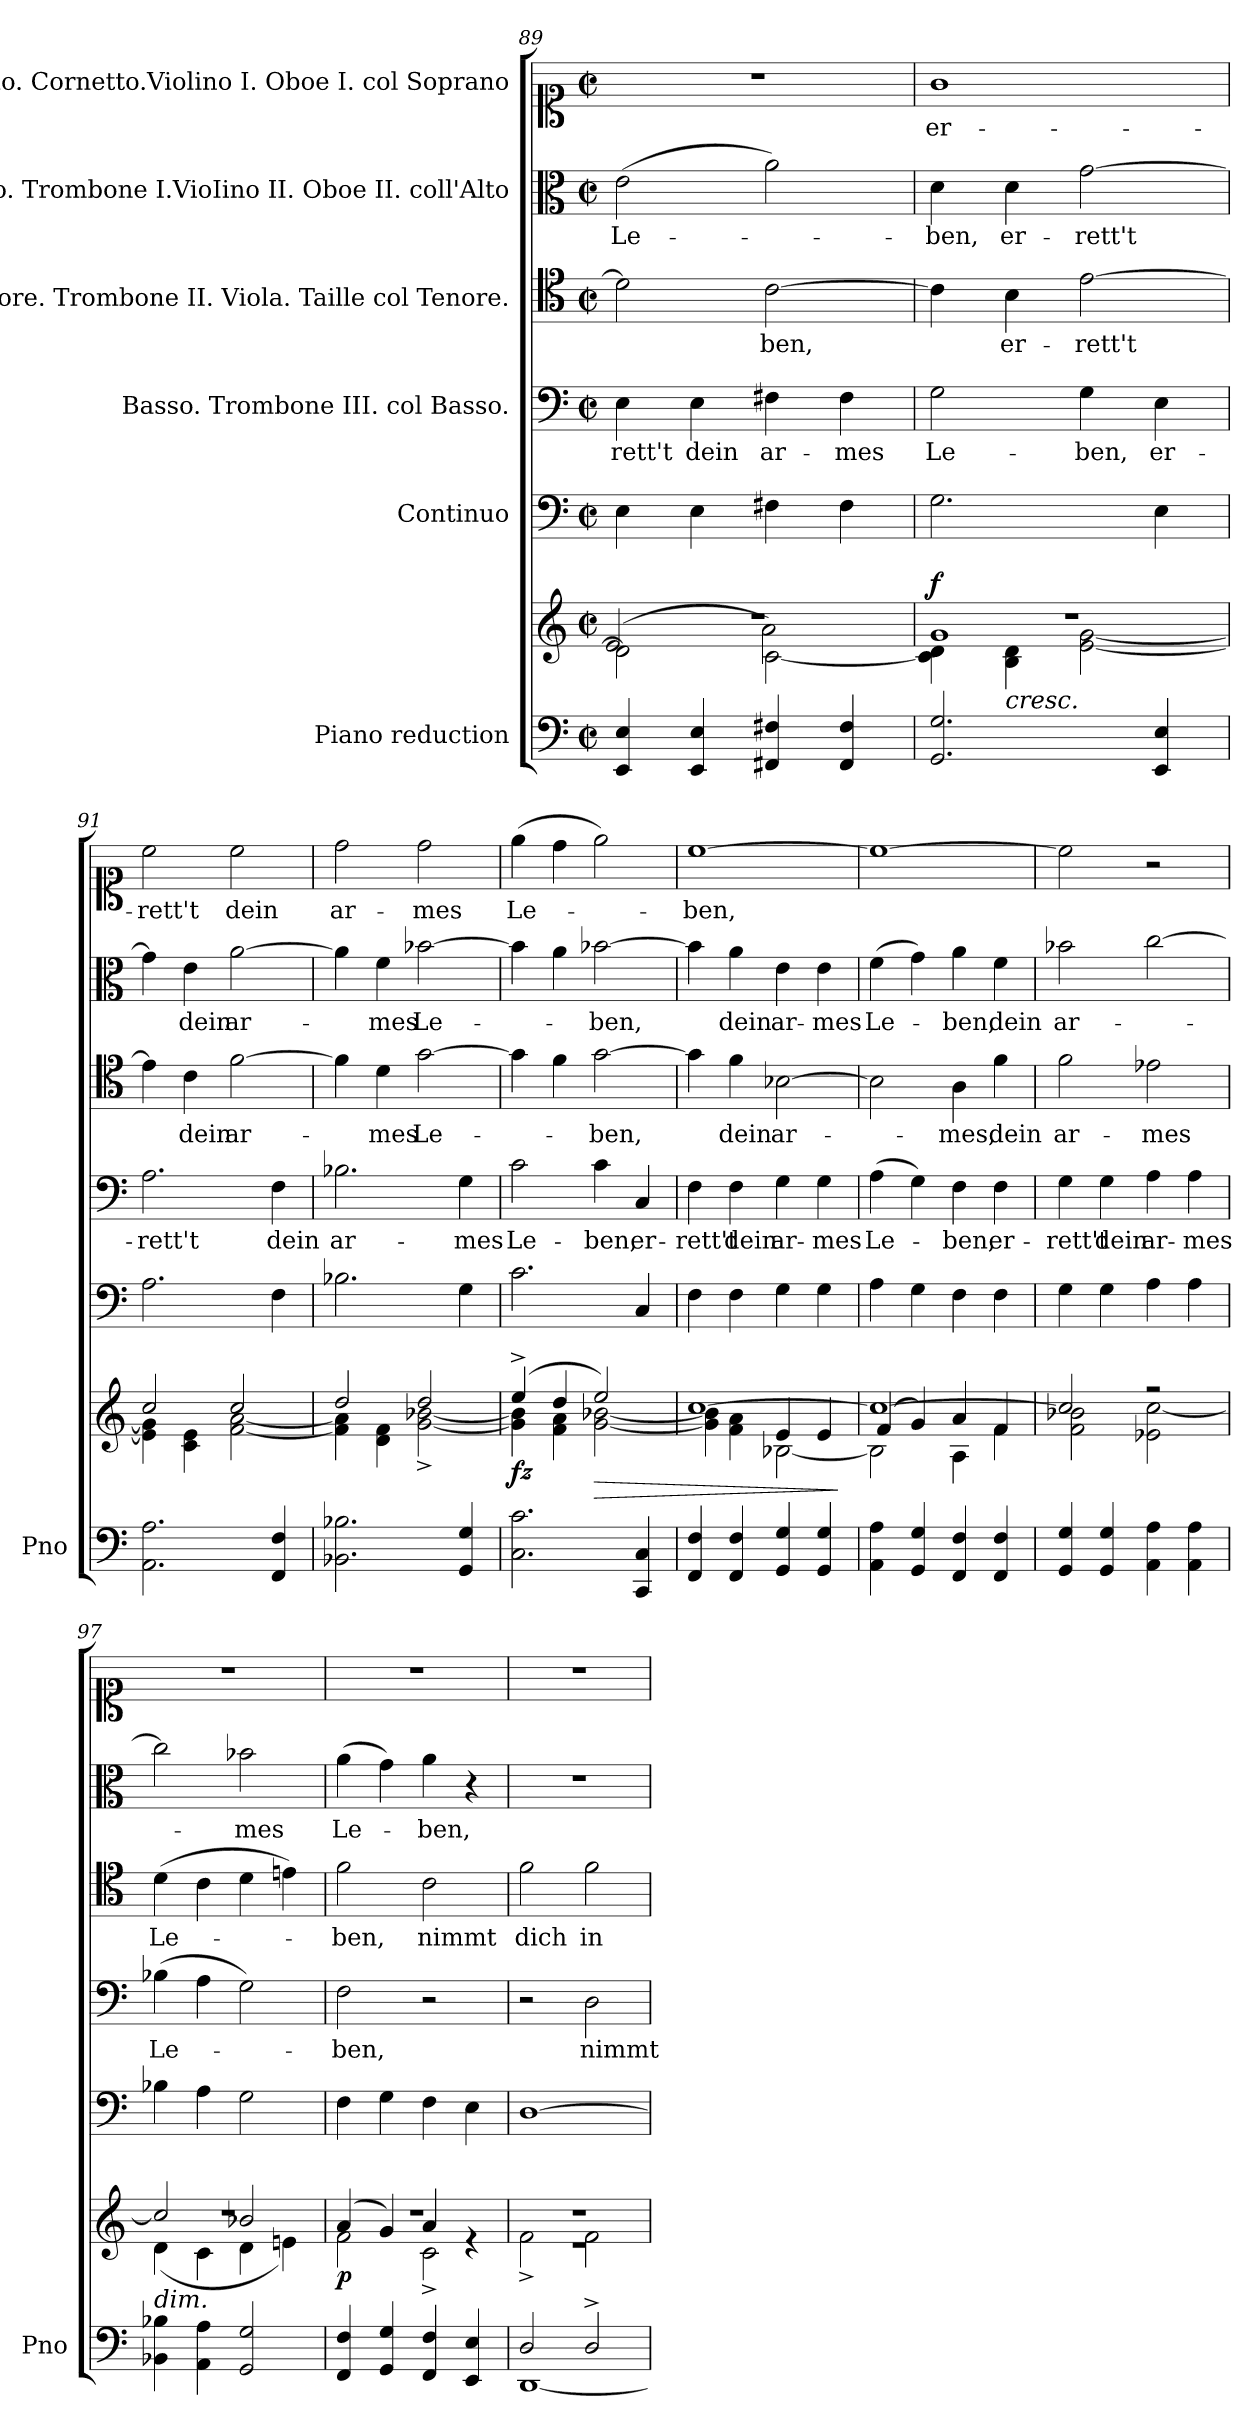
**kern	**kern	**dynam	**kern	**kern	**text	**kern	**text	**kern	**text	**kern	**text
*part6	*part6	*part6	*part5	*part4	*part4	*part3	*part3	*part2	*part2	*part1	*part1
*staff7	*staff6	*staff6/7	*staff5	*staff4	*staff4	*staff3	*staff3	*staff2	*staff2	*staff1	*staff1
*I"Piano reduction	*	*	*I"Continuo	*I"Basso. Trombone III. col Basso.	*	*I"Tenore.  Trombone II. Viola. Taille col Tenore.	*	*I"Alto. Trombone I.VioIino II. Oboe II. coll'Alto	*	*I"Soprano. Cornetto.Violino I. Oboe I. col Soprano	*
*I'Pno	*	*	*	*	*	*	*	*	*	*	*
*clefF4	*clefG2	*	*clefF4	*clefF4	*	*clefC4	*	*clefC3	*	*clefC1	*
*k[]	*k[]	*	*k[]	*k[]	*	*k[]	*	*k[]	*	*k[]	*
*M2/2	*M2/2	*	*M2/2	*M2/2	*	*M2/2	*	*M2/2	*	*M2/2	*
*met(c|)	*met(c|)	*	*met(c|)	*met(c|)	*	*met(c|)	*	*met(c|)	*	*met(c|)	*
=89	=89	=89	=89	=89	=89	=89	=89	=89	=89	=89	=89
*	*^	*	*	*	*	*	*	*	*	*	*
*	*	*^	*	*	*	*	*	*	*	*	*	*
!	!	!	!	!	!	!	!LO:LY:b	!	!	!	!LO:LY:b	!	!
4EE/ 4E/	1r	2d\]	(>2e/	.	4E\	4E\	-rett't	2d\]	.	(>2e\	Le-	1r	.
!	!	!	!	!	!	!	!LO:LY:b	!	!	!	!	!	!
4EE/ 4E/	.	.	.	.	4E\	4E\	dein	.	.	.	.	.	.
!	!	!	!	!	!	!	!LO:LY:b	!	!LO:LY:b	!	!	!	!
4FF#X/ 4F#X/	.	[2c\	2a\)	.	4F#X\	4F#X\	ar-	[2c\	-ben,	2a\)	.	.	.
!	!	!	!	!	!	!	!LO:LY:b	!	!	!	!	!	!
4FF#/ 4F#/	.	.	.	.	4F#\	4F#\	-mes	.	.	.	.	.	.
=90	=90	=90	=90	=90	=90	=90	=90	=90	=90	=90	=90	=90	=90
!	!	!	!	!LO:DY:a	!	!	!LO:LY:b	!	!	!	!LO:LY:b	!	!LO:LY:b
2.GG/ 2.G/	1r	4c\] 4d\	1g	f	2.G\	2G\	Le-	4c\]	.	4d\	-ben,	1g	er-
!	!	!LO:TX:b:i:t=cresc.	!	!	!	!	!	!	!	!	!	!	!
!	!	!	!	!	!	!	!	!	!LO:LY:b	!	!LO:LY:b	!	!
.	.	4B\ 4d\	.	.	.	.	.	4B\	er-	4d\	er-	.	.
!	!	!	!	!	!	!	!LO:LY:b	!	!LO:LY:b	!	!LO:LY:b	!	!
.	.	[2e\ [2g\	.	.	.	4G\	-ben,	[2e\	-rett't	[2g\	-rett't	.	.
!	!	!	!	!	!	!	!LO:LY:b	!	!	!	!	!	!
4EE/ 4E/	.	.	.	.	4E\	4E\	er-	.	.	.	.	.	.
*	*	*v	*v	*	*	*	*	*	*	*	*	*	*
!!LO:LB:g=z
=91	=91	=91	=91	=91	=91	=91	=91	=91	=91	=91	=91	=91
!	!	!	!	!	!	!LO:LY:b	!	!	!	!	!	!LO:LY:b
2.AA\ 2.A\	2cc/	4e\] 4g\]	.	2.A\	2.A\	-rett't	4e\]	.	4g\]	.	2cc\	-rett't
!	!	!	!	!	!	!	!	!LO:LY:b	!	!LO:LY:b	!	!
.	.	4c\ 4e\	.	.	.	.	4c\	dein	4e\	dein	.	.
!	!	!	!	!	!	!	!	!LO:LY:b	!	!LO:LY:b	!	!LO:LY:b
.	2cc/	[2f\ [2a\	.	.	.	.	[2f\	ar-	[2a\	ar-	2cc\	dein
!	!	!	!	!	!	!LO:LY:b	!	!	!	!	!	!
4FF/ 4F/	.	.	.	4F\	4F\	dein	.	.	.	.	.	.
=92	=92	=92	=92	=92	=92	=92	=92	=92	=92	=92	=92	=92
!	!	!	!	!	!	!LO:LY:b	!	!	!	!	!	!LO:LY:b
2.BB-X\ 2.B-X\	2dd/	4f\] 4a\]	.	2.B-X\	2.B-X\	ar-	4f\]	.	4a\]	.	2dd\	ar-
!	!	!	!	!	!	!	!	!LO:LY:b	!	!LO:LY:b	!	!
.	.	4d\ 4f\	.	.	.	.	4d\	mes	4f\	mes	.	.
!	!	!	!	!	!	!	!	!LO:LY:b	!	!LO:LY:b	!	!LO:LY:b
.	2dd/	[2g\^ [2b-X\^	.	.	.	.	[2g\	Le-	[2b-X\	Le-	2dd\	-mes
!	!	!	!	!	!	!LO:LY:b	!	!	!	!	!	!
4GG/ 4G/	.	.	.	4G\	4G\	-mes	.	.	.	.	.	.
=93	=93	=93	=93	=93	=93	=93	=93	=93	=93	=93	=93	=93
!	!	!	!LO:DY:b	!	!	!LO:LY:b	!	!	!	!	!	!LO:LY:b
2.C\ 2.c\	(>4ee^/	4g\] 4b-\]	fz	2.c\	2c\	Le-	4g\]	.	4b-\]	.	(>4ee\	Le-
.	4dd/	4f\ 4a\	.	.	.	.	4f\	.	4a\	.	4dd\	.
!	!	!	!LO:HP:b	!	!	!LO:LY:b	!	!LO:LY:b	!	!LO:LY:b	!	!
.	2ee/)	[2g\ [2b-X\	>	.	4c\	-ben,	[2g\	-ben,	[2b-X\	-ben,	2ee\)	.
!	!	!	!	!	!	!LO:LY:b	!	!	!	!	!	!
4CC/ 4C/	.	.	.	4C/	4C/	er-	.	.	.	.	.	.
=94	=94	=94	=94	=94	=94	=94	=94	=94	=94	=94	=94	=94
*	*	*^	*	*	*	*	*	*	*	*	*	*
!	!	!	!	!	!	!	!LO:LY:b	!	!	!	!	!	!LO:LY:b
4FF/ 4F/	[1cc	4g\] 4b-\]	2ryy	.	4F\	4F\	-rett't	4g\]	.	4b-\]	.	[1cc	ben,
!	!	!	!	!	!	!	!LO:LY:b	!	!LO:LY:b	!	!LO:LY:b	!	!
4FF/ 4F/	.	4f\ 4a\	.	.	4F\	4F\	dein	4f\	dein	4a\	dein	.	.
!	!	!	!	!	!	!	!LO:LY:b	!	!LO:LY:b	!	!LO:LY:b	!	!
4GG/ 4G/	.	[2B-X\	4e/	.	4G\	4G\	ar-	[2B-X\	ar-	4e\	ar-	.	.
!	!	!	!	!	!	!	!LO:LY:b	!	!	!	!LO:LY:b	!	!
4GG/ 4G/	.	.	4e/	.	4G\	4G\	-mes	.	.	4e\	-mes	.	.
*	*v	*v	*v	*	*	*	*	*	*	*	*	*	*
.	.	]	.	.	.	.	.	.	.	.	.
=95	=95	=95	=95	=95	=95	=95	=95	=95	=95	=95	=95
*	*^	*	*	*	*	*	*	*	*	*	*
*	*	*^	*	*	*	*	*	*	*	*	*	*
!	!	!	!	!	!	!	!LO:LY:b	!	!	!	!LO:LY:b	!	!
4AA\ 4A\	1cc_	2B-\]	(>4f/	.	4A\	(>4A\	Le-	2B-\]	.	(>4f\	Le-	1cc_	.
4GG/ 4G/	.	.	4g/)	.	4G\	4G\)	.	.	.	4g\)	.	.	.
!	!	!	!	!	!	!	!LO:LY:b	!	!LO:LY:b	!	!LO:LY:b	!	!
4FF/ 4F/	.	4A\	4a/	.	4F\	4F\	ben,	4A\	-mes,	4a\	ben,	.	.
!	!	!	!	!	!	!	!LO:LY:b	!	!LO:LY:b	!	!LO:LY:b	!	!
4FF/ 4F/	.	4f\	4f/	.	4F\	4F\	er-	4f\	dein	4f\	dein	.	.
=96	=96	=96	=96	=96	=96	=96	=96	=96	=96	=96	=96	=96	=96
!	!	!	!	!	!	!	!LO:LY:b	!	!LO:LY:b	!	!LO:LY:b	!	!
*	*	*v	*v	*	*	*	*	*	*	*	*	*	*
4GG/ 4G/	2cc/]	2f\ 2b-X\	.	4G\	4G\	-rett't	2f\	ar-	2b-X\	ar-	2cc\]	.
!	!	!	!	!	!	!LO:LY:b	!	!	!	!	!	!
4GG/ 4G/	.	.	.	4G\	4G\	dein	.	.	.	.	.	.
!	!	!	!	!	!	!LO:LY:b	!	!LO:LY:b	!	!	!	!
4AA\ 4A\	2r	2e-X\ [2cc\	.	4A\	4A\	ar-	2e-X\	-mes	[2cc\	.	2r	.
!	!	!	!	!	!	!LO:LY:b	!	!	!	!	!	!
4AA\ 4A\	.	.	.	4A\	4A\	-mes	.	.	.	.	.	.
=97	=97	=97	=97	=97	=97	=97	=97	=97	=97	=97	=97	=97
*	*	*^	*	*	*	*	*	*	*	*	*	*
!	!LO:TX:b:i:t=dim.	!	!	!	!	!	!	!	!	!	!	!	!
!	!	!	!	!	!	!	!LO:LY:b	!	!LO:LY:b	!	!	!	!
4BB-X\ 4B-X\	1r	(<4d\	2cc/]	.	4B-X\	(>4B-X\	Le-	(>4d\	Le-	2cc\]	.	1r	.
4AA\ 4A\	.	4c\	.	.	4A\	4A\	.	4c\	.	.	.	.	.
!	!	!	!	!	!	!	!	!	!	!	!LO:LY:b	!	!
2GG/ 2G/	.	4d\	2b-X/	.	2G\	2G\)	.	4d\	.	2b-X\	-mes	.	.
.	.	4en\)	.	.	.	.	.	4en\)	.	.	.	.	.
=98	=98	=98	=98	=98	=98	=98	=98	=98	=98	=98	=98	=98	=98
!	!	!	!	!LO:DY:b	!	!	!LO:LY:b	!	!LO:LY:b	!	!LO:LY:b	!	!
4FF/ 4F/	1r	2f\	(>4a/	p	4F\	2F\	ben,	2f\	ben,	(>4a\	Le-	1r	.
4GG/ 4G/	.	.	4g/)	.	4G\	.	.	.	.	4g\)	.	.	.
!	!	!	!	!	!	!	!	!	!LO:LY:b	!	!LO:LY:b	!	!
4FF/ 4F/	.	2c^\	4a/	.	4F\	2r	.	2c\	nimmt	4a\	ben,	.	.
4EE/ 4E/	.	.	4re	.	4E\	.	.	.	.	4r	.	.	.
!!LO:PB:g=z
=99	=99	=99	=99	=99	=99	=99	=99	=99	=99	=99	=99	=99	=99
*^	*	*	*	*	*	*	*	*	*	*	*	*	*
!	!	!	!	!	!	!	!	!	!	!LO:LY:b	!	!	!	!
2D/	[1DD	1r	2f^\	1re	.	[1D	2r	.	2f\	dich	1r	.	1r	.
!	!	!	!	!	!	!	!	!LO:LY:b	!	!LO:LY:b	!	!	!	!
2D^/	.	.	2f\	.	.	.	2D\	nimmt	2f\	in	.	.	.	.
*v	*v	*	*	*	*	*	*	*	*	*	*	*	*	*
*	*v	*v	*v	*	*	*	*	*	*	*	*	*	*
=	=	=	=	=	=	=	=	=	=	=	=
*-	*-	*-	*-	*-	*-	*-	*-	*-	*-	*-	*-
